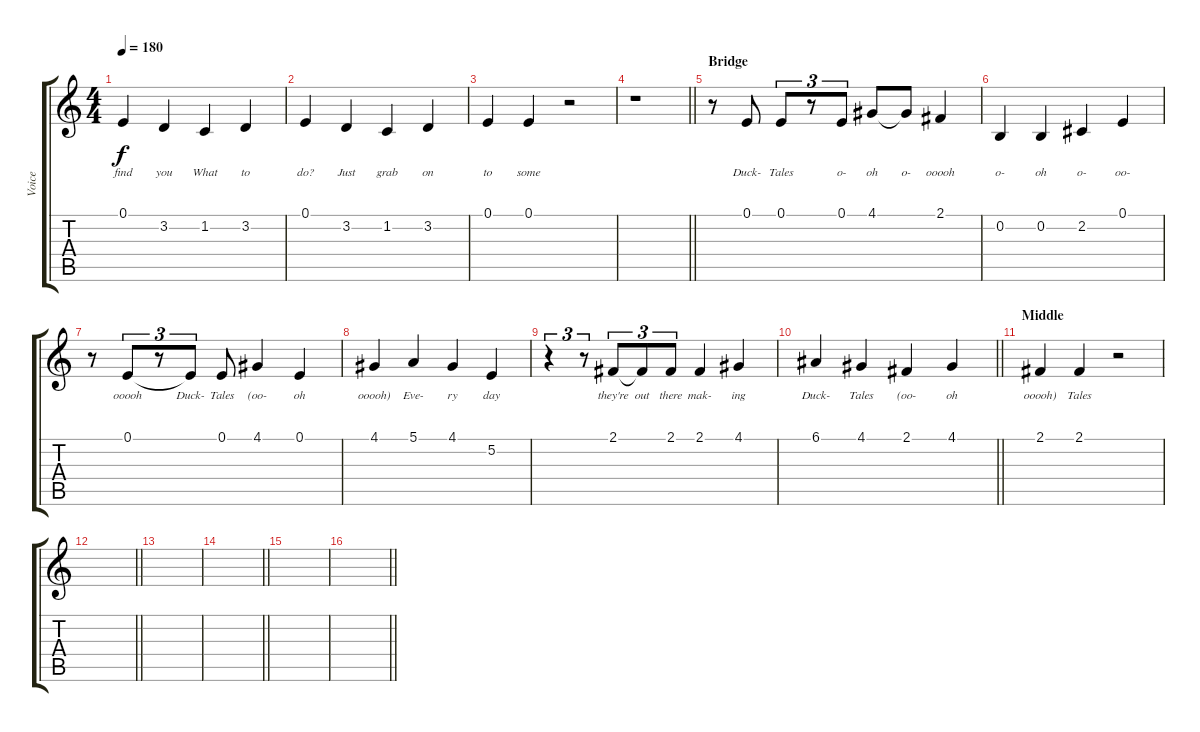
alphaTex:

\track ("Voice" "Voice") {instrument clarinet}
\staff {score tabs}
\tuning (E4 B3 G3 D3 A2 E2) {hide}
\ts (4 4)
\tempo 180
\clef g2
\ks c
0.1.4{lyrics (0 "find") lyrics (1 "") lyrics (2 "") lyrics (3 "") lyrics (4 "") dy f} 3.2.4{lyrics (0 "you") lyrics (1 "") lyrics (2 "") lyrics (3 "") lyrics (4 "")} 1.2.4{lyrics (0 "What") lyrics (1 "") lyrics (2 "") lyrics (3 "") lyrics (4 "")} 3.2.4{lyrics (0 "to") lyrics (1 "") lyrics (2 "") lyrics (3 "") lyrics (4 "")} |
0.1.4{lyrics (0 "do?") lyrics (1 "") lyrics (2 "") lyrics (3 "") lyrics (4 "")} 3.2.4{lyrics (0 "Just") lyrics (1 "") lyrics (2 "") lyrics (3 "") lyrics (4 "")} 1.2.4{lyrics (0 "grab") lyrics (1 "") lyrics (2 "") lyrics (3 "") lyrics (4 "")} 3.2.4{lyrics (0 "on") lyrics (1 "") lyrics (2 "") lyrics (3 "") lyrics (4 "")} |
0.1.4{lyrics (0 "to") lyrics (1 "") lyrics (2 "") lyrics (3 "") lyrics (4 "")} 0.1.4{lyrics (0 "some") lyrics (1 "") lyrics (2 "") lyrics (3 "") lyrics (4 "")} r.2 |
\barLineRight lightlight
r.1 |
\section ("" "Bridge")
r.8 0.1.8{lyrics (0 "Duck-") lyrics (1 "") lyrics (2 "") lyrics (3 "") lyrics (4 "")} 0.1.8{tu (3 2) lyrics (0 "Tales") lyrics (1 "") lyrics (2 "") lyrics (3 "") lyrics (4 "")} r.8{tu (3 2)} 0.1.8{tu (3 2) lyrics (0 "o-") lyrics (1 "") lyrics (2 "") lyrics (3 "") lyrics (4 "")} 4.1.8{lyrics (0 "oh") lyrics (1 "") lyrics (2 "") lyrics (3 "") lyrics (4 "")} 4.1{t}.8{lyrics (0 "o-") lyrics (1 "") lyrics (2 "") lyrics (3 "") lyrics (4 "")} 2.1.4{lyrics (0 "ooooh") lyrics (1 "") lyrics (2 "") lyrics (3 "") lyrics (4 "")} |
0.2.4{lyrics (0 "o-") lyrics (1 "") lyrics (2 "") lyrics (3 "") lyrics (4 "")} 0.2.4{lyrics (0 "oh") lyrics (1 "") lyrics (2 "") lyrics (3 "") lyrics (4 "")} 2.2.4{lyrics (0 "o-") lyrics (1 "") lyrics (2 "") lyrics (3 "") lyrics (4 "")} 0.1.4{lyrics (0 "oo-") lyrics (1 "") lyrics (2 "") lyrics (3 "") lyrics (4 "")} |
r.8 0.1.8{tu (3 2) lyrics (0 "ooooh") lyrics (1 "") lyrics (2 "") lyrics (3 "") lyrics (4 "")} r.8{tu (3 2)} 0.1{t}.8{tu (3 2) lyrics (0 "Duck-") lyrics (1 "") lyrics (2 "") lyrics (3 "") lyrics (4 "")} 0.1.8{lyrics (0 "Tales") lyrics (1 "") lyrics (2 "") lyrics (3 "") lyrics (4 "")} 4.1.4{lyrics (0 "(oo-") lyrics (1 "") lyrics (2 "") lyrics (3 "") lyrics (4 "")} 0.1.4{lyrics (0 "oh") lyrics (1 "") lyrics (2 "") lyrics (3 "") lyrics (4 "")} |
4.1.4{lyrics (0 "ooooh)") lyrics (1 "") lyrics (2 "") lyrics (3 "") lyrics (4 "")} 5.1.4{lyrics (0 "Eve-") lyrics (1 "") lyrics (2 "") lyrics (3 "") lyrics (4 "")} 4.1.4{lyrics (0 "ry") lyrics (1 "") lyrics (2 "") lyrics (3 "") lyrics (4 "")} 5.2.4{lyrics (0 "day") lyrics (1 "") lyrics (2 "") lyrics (3 "") lyrics (4 "")} |
r.4{tu (3 2)} r.8{tu (3 2)} 2.1.8{tu (3 2) lyrics (0 "they're") lyrics (1 "") lyrics (2 "") lyrics (3 "") lyrics (4 "")} 2.1{t}.8{tu (3 2) lyrics (0 "out") lyrics (1 "") lyrics (2 "") lyrics (3 "") lyrics (4 "")} 2.1.8{tu (3 2) lyrics (0 "there") lyrics (1 "") lyrics (2 "") lyrics (3 "") lyrics (4 "")} 2.1.4{lyrics (0 "mak-") lyrics (1 "") lyrics (2 "") lyrics (3 "") lyrics (4 "")} 4.1.4{lyrics (0 "ing") lyrics (1 "") lyrics (2 "") lyrics (3 "") lyrics (4 "")} |
\barLineRight lightlight
6.1.4{lyrics (0 "Duck-") lyrics (1 "") lyrics (2 "") lyrics (3 "") lyrics (4 "")} 4.1.4{lyrics (0 "Tales") lyrics (1 "") lyrics (2 "") lyrics (3 "") lyrics (4 "")} 2.1.4{lyrics (0 "(oo-") lyrics (1 "") lyrics (2 "") lyrics (3 "") lyrics (4 "")} 4.1.4{lyrics (0 "oh") lyrics (1 "") lyrics (2 "") lyrics (3 "") lyrics (4 "")} |
\section ("" "Middle")
2.1.4{lyrics (0 "ooooh)") lyrics (1 "") lyrics (2 "") lyrics (3 "") lyrics (4 "")} 2.1.4{lyrics (0 "Tales") lyrics (1 "") lyrics (2 "") lyrics (3 "") lyrics (4 "")} r.2 |
\barLineRight lightlight
|
|
\barLineRight lightlight
|
|
\barLineRight lightlight
